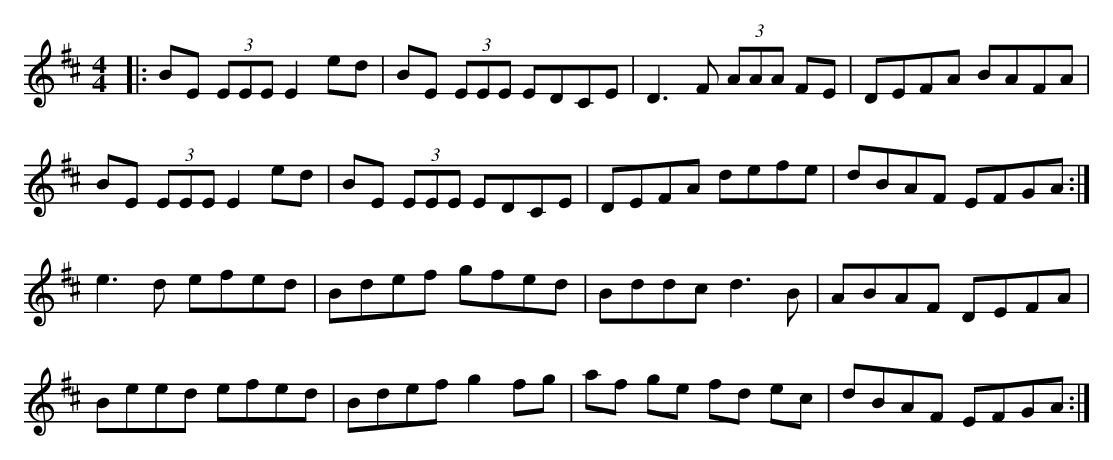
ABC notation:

X:1
M:4/4
K:Edor
|:BE (3EEE E2ed|BE (3EEE EDCE|D3F (3AAA FE|DEFA BAFA|
BE (3EEE E2ed|BE (3EEE EDCE|DEFA defe|dBAF EFGA:|
e3d efed|Bdef gfed|Bddc d3B|ABAF DEFA|
Beed efed|Bdef g2fg|af ge fd ec|dBAF EFGA:|
